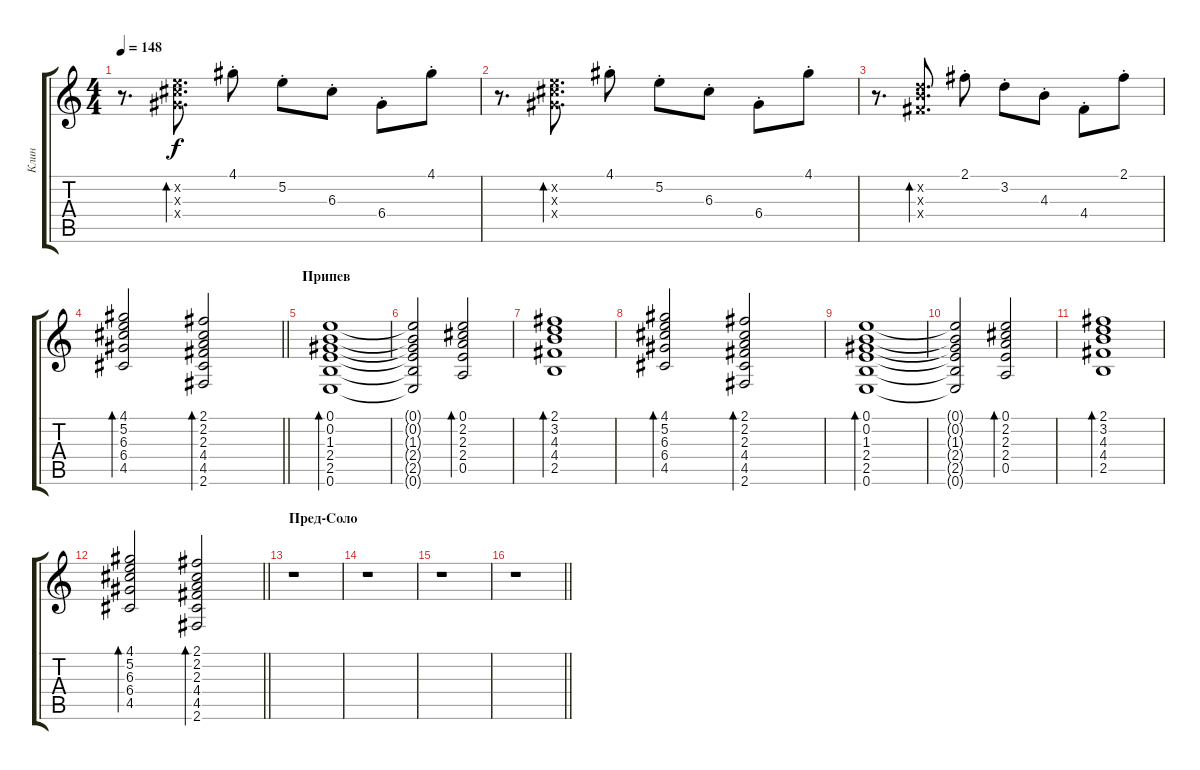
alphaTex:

\track ("Клин" "Клин") {instrument electricguitarclean}
\staff {score tabs}
\tuning (E4 B3 G3 D3 A2 E2) {hide}
\ts (4 4)
\tempo 148
\clef g2
\ks c
r.8{d dy f} (5.2{x} 6.3{x} 6.4{x}).8{d bd 240} 4.1{st}.8 5.2{st}.8 6.3{st}.8 6.4{st}.8 4.1{st}.8 |
r.8{d} (5.2{x} 6.3{x} 6.4{x}).8{d bd 240} 4.1{st}.8 5.2{st}.8 6.3{st}.8 6.4{st}.8 4.1{st}.8 |
r.8{d} (3.2{x} 4.3{x} 4.4{x}).8{d bd 240} 2.1{st}.8 3.2{st}.8 4.3{st}.8 4.4{st}.8 2.1{st}.8 |
\barLineRight lightlight
(4.1 5.2 6.3 6.4 4.5).2{bd 240} (2.1 2.2 2.3 4.4 4.5 2.6).2{bd 240} |
\section ("" "Припев")
(0.1 0.2 1.3 2.4 2.5 0.6).1{bd 240} |
(0.1{t} 0.2{t} 1.3{t} 2.4{t} 2.5{t} 0.6{t}).2 (0.1 2.2 2.3 2.4 0.5).2{bd 240} |
(2.1 3.2 4.3 4.4 2.5).1{bd 240} |
(4.1 5.2 6.3 6.4 4.5).2{bd 240} (2.1 2.2 2.3 4.4 4.5 2.6).2{bd 240} |
(0.1 0.2 1.3 2.4 2.5 0.6).1{bd 240} |
(0.1{t} 0.2{t} 1.3{t} 2.4{t} 2.5{t} 0.6{t}).2 (0.1 2.2 2.3 2.4 0.5).2{bd 240} |
(2.1 3.2 4.3 4.4 2.5).1{bd 240} |
\barLineRight lightlight
(4.1 5.2 6.3 6.4 4.5).2{bd 240} (2.1 2.2 2.3 4.4 4.5 2.6).2{bd 240} |
\section ("" "Пред-Соло")
r.1 |
r.1 |
r.1 |
\barLineRight lightlight
r.1
